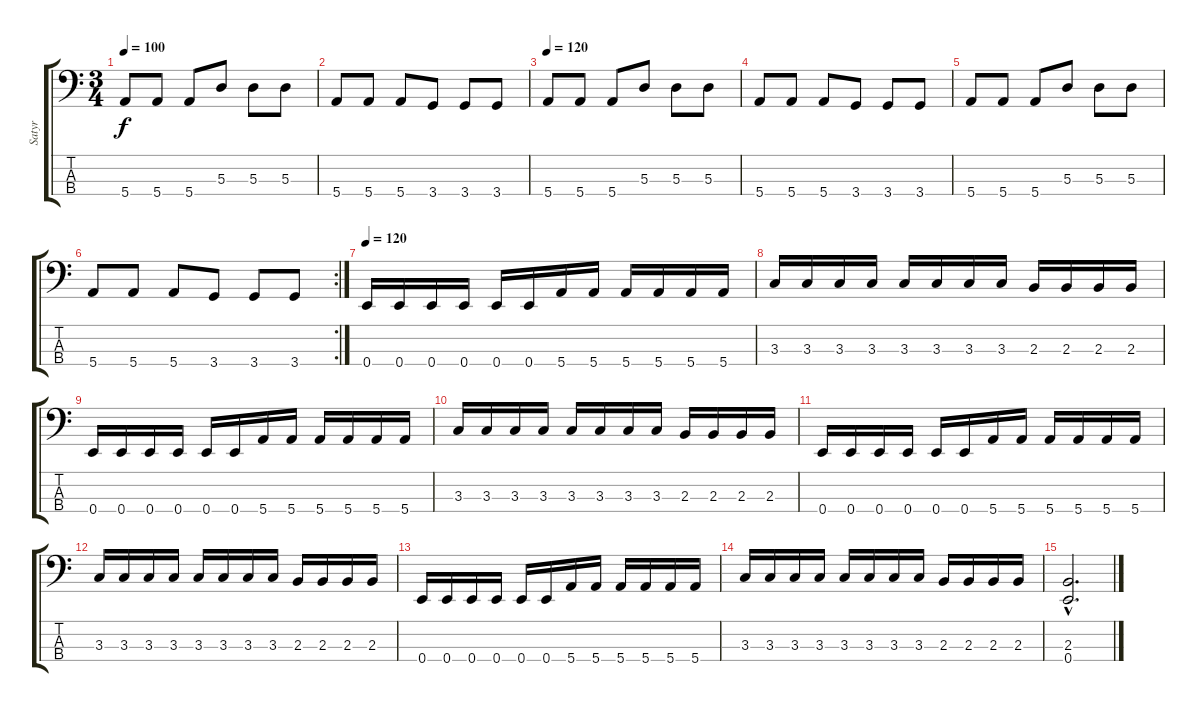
\track ("Satyr" "Satyr") {instrument electricbassfinger}
\staff {score tabs}
\tuning (G2 D2 A1 E1) {hide}
\ts (3 4)
\tempo 100
\clef f4
\ks c
5.4.8{dy f} 5.4.8 5.4.8 5.3.8 5.3.8 5.3.8 |
5.4.8 5.4.8 5.4.8 3.4.8 3.4.8 3.4.8 |
\tempo 120
5.4.8 5.4.8 5.4.8 5.3.8 5.3.8 5.3.8 |
5.4.8 5.4.8 5.4.8 3.4.8 3.4.8 3.4.8 |
5.4.8 5.4.8 5.4.8 5.3.8 5.3.8 5.3.8 |
\rc 2
5.4.8 5.4.8 5.4.8 3.4.8 3.4.8 3.4.8 |
\tempo 120
0.4.16 0.4.16 0.4.16 0.4.16 0.4.16 0.4.16 5.4.16 5.4.16 5.4.16 5.4.16 5.4.16 5.4.16 |
3.3.16 3.3.16 3.3.16 3.3.16 3.3.16 3.3.16 3.3.16 3.3.16 2.3.16 2.3.16 2.3.16 2.3.16 |
0.4.16 0.4.16 0.4.16 0.4.16 0.4.16 0.4.16 5.4.16 5.4.16 5.4.16 5.4.16 5.4.16 5.4.16 |
3.3.16 3.3.16 3.3.16 3.3.16 3.3.16 3.3.16 3.3.16 3.3.16 2.3.16 2.3.16 2.3.16 2.3.16 |
0.4.16 0.4.16 0.4.16 0.4.16 0.4.16 0.4.16 5.4.16 5.4.16 5.4.16 5.4.16 5.4.16 5.4.16 |
3.3.16 3.3.16 3.3.16 3.3.16 3.3.16 3.3.16 3.3.16 3.3.16 2.3.16 2.3.16 2.3.16 2.3.16 |
0.4.16 0.4.16 0.4.16 0.4.16 0.4.16 0.4.16 5.4.16 5.4.16 5.4.16 5.4.16 5.4.16 5.4.16 |
3.3.16 3.3.16 3.3.16 3.3.16 3.3.16 3.3.16 3.3.16 3.3.16 2.3.16 2.3.16 2.3.16 2.3.16 |
(2.3{hac} 0.4{hac}).2{d}
